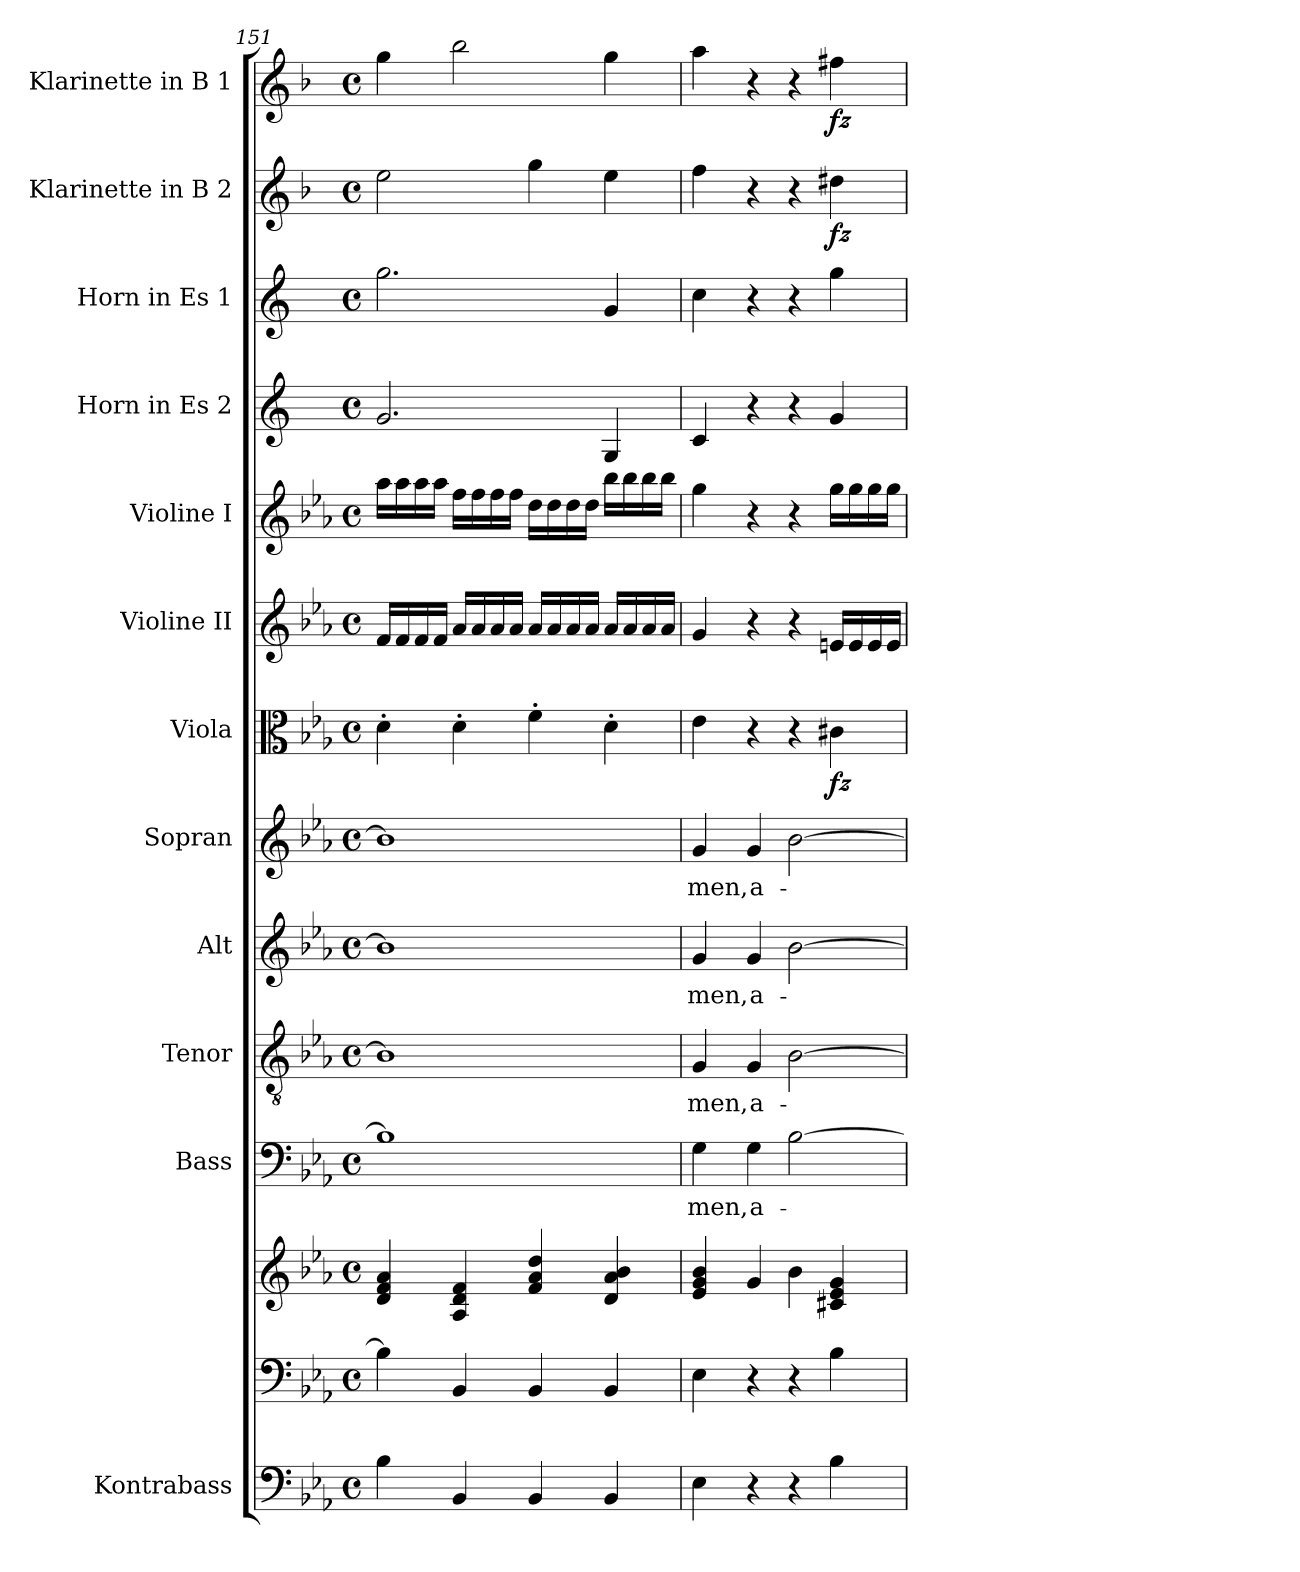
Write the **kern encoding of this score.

**kern	**kern	**kern	**kern	**text	**kern	**text	**kern	**text	**kern	**text	**kern	**dynam	**kern	**kern	**kern	**kern	**kern	**dynam	**kern	**dynam
*part13	*part12	*part12	*part11	*part11	*part10	*part10	*part9	*part9	*part8	*part8	*part7	*part7	*part6	*part5	*part4	*part3	*part2	*part2	*part1	*part1
*staff14	*staff13	*staff12	*staff11	*staff11	*staff10	*staff10	*staff9	*staff9	*staff8	*staff8	*staff7	*staff7	*staff6	*staff5	*staff4	*staff3	*staff2	*staff2	*staff1	*staff1
*I"Kontrabass	*	*	*I"Bass	*	*I"Tenor	*	*I"Alt	*	*I"Sopran	*	*I"Viola	*	*I"Violine II	*I"Violine I	*I"Horn in Es 2	*I"Horn in Es 1	*I"Klarinette in B 2	*	*I"Klarinette in B 1	*
*I'Kb.	*	*	*I'B	*	*I'T	*	*I'A	*	*I'S	*	*I'Vla.	*	*I'Vl. II	*I'Vl. I	*I'Hrn. 2	*I'Hrn. 1	*	*	*	*
!!LO:PB:g=z
*clefF4	*clefF4	*clefG2	*clefF4	*	*clefGv2	*	*clefG2	*	*clefG2	*	*clefC3	*	*clefG2	*clefG2	*clefG2	*clefG2	*clefG2	*	*clefG2	*
*ITrd7c12	*	*	*	*	*	*	*	*	*	*	*	*	*	*	*ITrd5c9	*ITrd5c9	*ITrd1c2	*	*ITrd1c2	*
*k[b-e-a-]	*k[b-e-a-]	*k[b-e-a-]	*k[b-e-a-]	*	*k[b-e-a-]	*	*k[b-e-a-]	*	*k[b-e-a-]	*	*k[b-e-a-]	*	*k[b-e-a-]	*k[b-e-a-]	*k[b-e-a-]	*k[b-e-a-]	*k[b-e-a-]	*	*k[b-e-a-]	*
*E-:	*E-:	*E-:	*E-:	*	*E-:	*	*E-:	*	*E-:	*	*E-:	*	*E-:	*E-:	*E-:	*E-:	*E-:	*	*E-:	*
*M4/4	*M4/4	*M4/4	*M4/4	*	*M4/4	*	*M4/4	*	*M4/4	*	*M4/4	*	*M4/4	*M4/4	*M4/4	*M4/4	*M4/4	*	*M4/4	*
*met(c)	*met(c)	*met(c)	*met(c)	*	*met(c)	*	*met(c)	*	*met(c)	*	*met(c)	*	*met(c)	*met(c)	*met(c)	*met(c)	*met(c)	*	*met(c)	*
=151	=151	=151	=151	=151	=151	=151	=151	=151	=151	=151	=151	=151	=151	=151	=151	=151	=151	=151	=151	=151
4BB-\	4B-\]	4d/ 4f/ 4a-/	1B-]	.	1B-]	.	1b-]	.	1b-]	.	4d'>\	.	16f/LL	16aa-\LL	2.B-/	2.b-\	2dd\	.	4ff\	.
.	.	.	.	.	.	.	.	.	.	.	.	.	16f/	16aa-\	.	.	.	.	.	.
.	.	.	.	.	.	.	.	.	.	.	.	.	16f/	16aa-\	.	.	.	.	.	.
.	.	.	.	.	.	.	.	.	.	.	.	.	16f/JJ	16aa-\JJ	.	.	.	.	.	.
4BBB-/	4BB-/	4A-/ 4d/ 4f/	.	.	.	.	.	.	.	.	4d'>\	.	16a-/LL	16ff\LL	.	.	.	.	2aa-\	.
.	.	.	.	.	.	.	.	.	.	.	.	.	16a-/	16ff\	.	.	.	.	.	.
.	.	.	.	.	.	.	.	.	.	.	.	.	16a-/	16ff\	.	.	.	.	.	.
.	.	.	.	.	.	.	.	.	.	.	.	.	16a-/JJ	16ff\JJ	.	.	.	.	.	.
4BBB-/	4BB-/	4f/ 4a-/ 4dd/	.	.	.	.	.	.	.	.	4f'>\	.	16a-/LL	16dd\LL	.	.	4ff\	.	.	.
.	.	.	.	.	.	.	.	.	.	.	.	.	16a-/	16dd\	.	.	.	.	.	.
.	.	.	.	.	.	.	.	.	.	.	.	.	16a-/	16dd\	.	.	.	.	.	.
.	.	.	.	.	.	.	.	.	.	.	.	.	16a-/JJ	16dd\JJ	.	.	.	.	.	.
4BBB-/	4BB-/	4d/ 4a-/ 4b-/	.	.	.	.	.	.	.	.	4d'>\	.	16a-/LL	16bb-\LL	4BB-/	4B-/	4dd\	.	4ff\	.
.	.	.	.	.	.	.	.	.	.	.	.	.	16a-/	16bb-\	.	.	.	.	.	.
.	.	.	.	.	.	.	.	.	.	.	.	.	16a-/	16bb-\	.	.	.	.	.	.
.	.	.	.	.	.	.	.	.	.	.	.	.	16a-/JJ	16bb-\JJ	.	.	.	.	.	.
=152	=152	=152	=152	=152	=152	=152	=152	=152	=152	=152	=152	=152	=152	=152	=152	=152	=152	=152	=152	=152
!	!	!	!	!LO:LY:b	!	!LO:LY:b	!	!LO:LY:b	!	!LO:LY:b	!	!	!	!	!	!	!	!	!	!
4EE-\	4E-\	4e-/ 4g/ 4b-/	4G\	-men,	4G/	-men,	4g/	-men,	4g/	-men,	4e-\	.	4g/	4gg\	4E-/	4e-\	4ee-\	.	4gg\	.
!	!	!	!	!LO:LY:b	!	!LO:LY:b	!	!LO:LY:b	!	!LO:LY:b	!	!	!	!	!	!	!	!	!	!
4r	4r	4g/	4G\	a-	4G/	a-	4g/	a-	4g/	a-	4r	.	4r	4r	4r	4r	4r	.	4r	.
4r	4r	4b-\	[2B-\	.	[2B-\	.	[2b-\	.	[2b-\	.	4r	.	4r	4r	4r	4r	4r	.	4r	.
!	!	!	!	!	!	!	!	!	!	!	!	!LO:DY:b	!	!	!	!	!	!LO:DY:b	!	!LO:DY:b
4BB-\	4B-\	4c#X/ 4e-/ 4g/	.	.	.	.	.	.	.	.	4c#X\	fz	16en/LL	16gg\LL	4B-/	4b-\	4cc#X\	fz	4een\	fz
.	.	.	.	.	.	.	.	.	.	.	.	.	16e/	16gg\	.	.	.	.	.	.
.	.	.	.	.	.	.	.	.	.	.	.	.	16e/	16gg\	.	.	.	.	.	.
.	.	.	.	.	.	.	.	.	.	.	.	.	16e/JJ	16gg\JJ	.	.	.	.	.	.
=	=	=	=	=	=	=	=	=	=	=	=	=	=	=	=	=	=	=	=	=
*-	*-	*-	*-	*-	*-	*-	*-	*-	*-	*-	*-	*-	*-	*-	*-	*-	*-	*-	*-	*-
